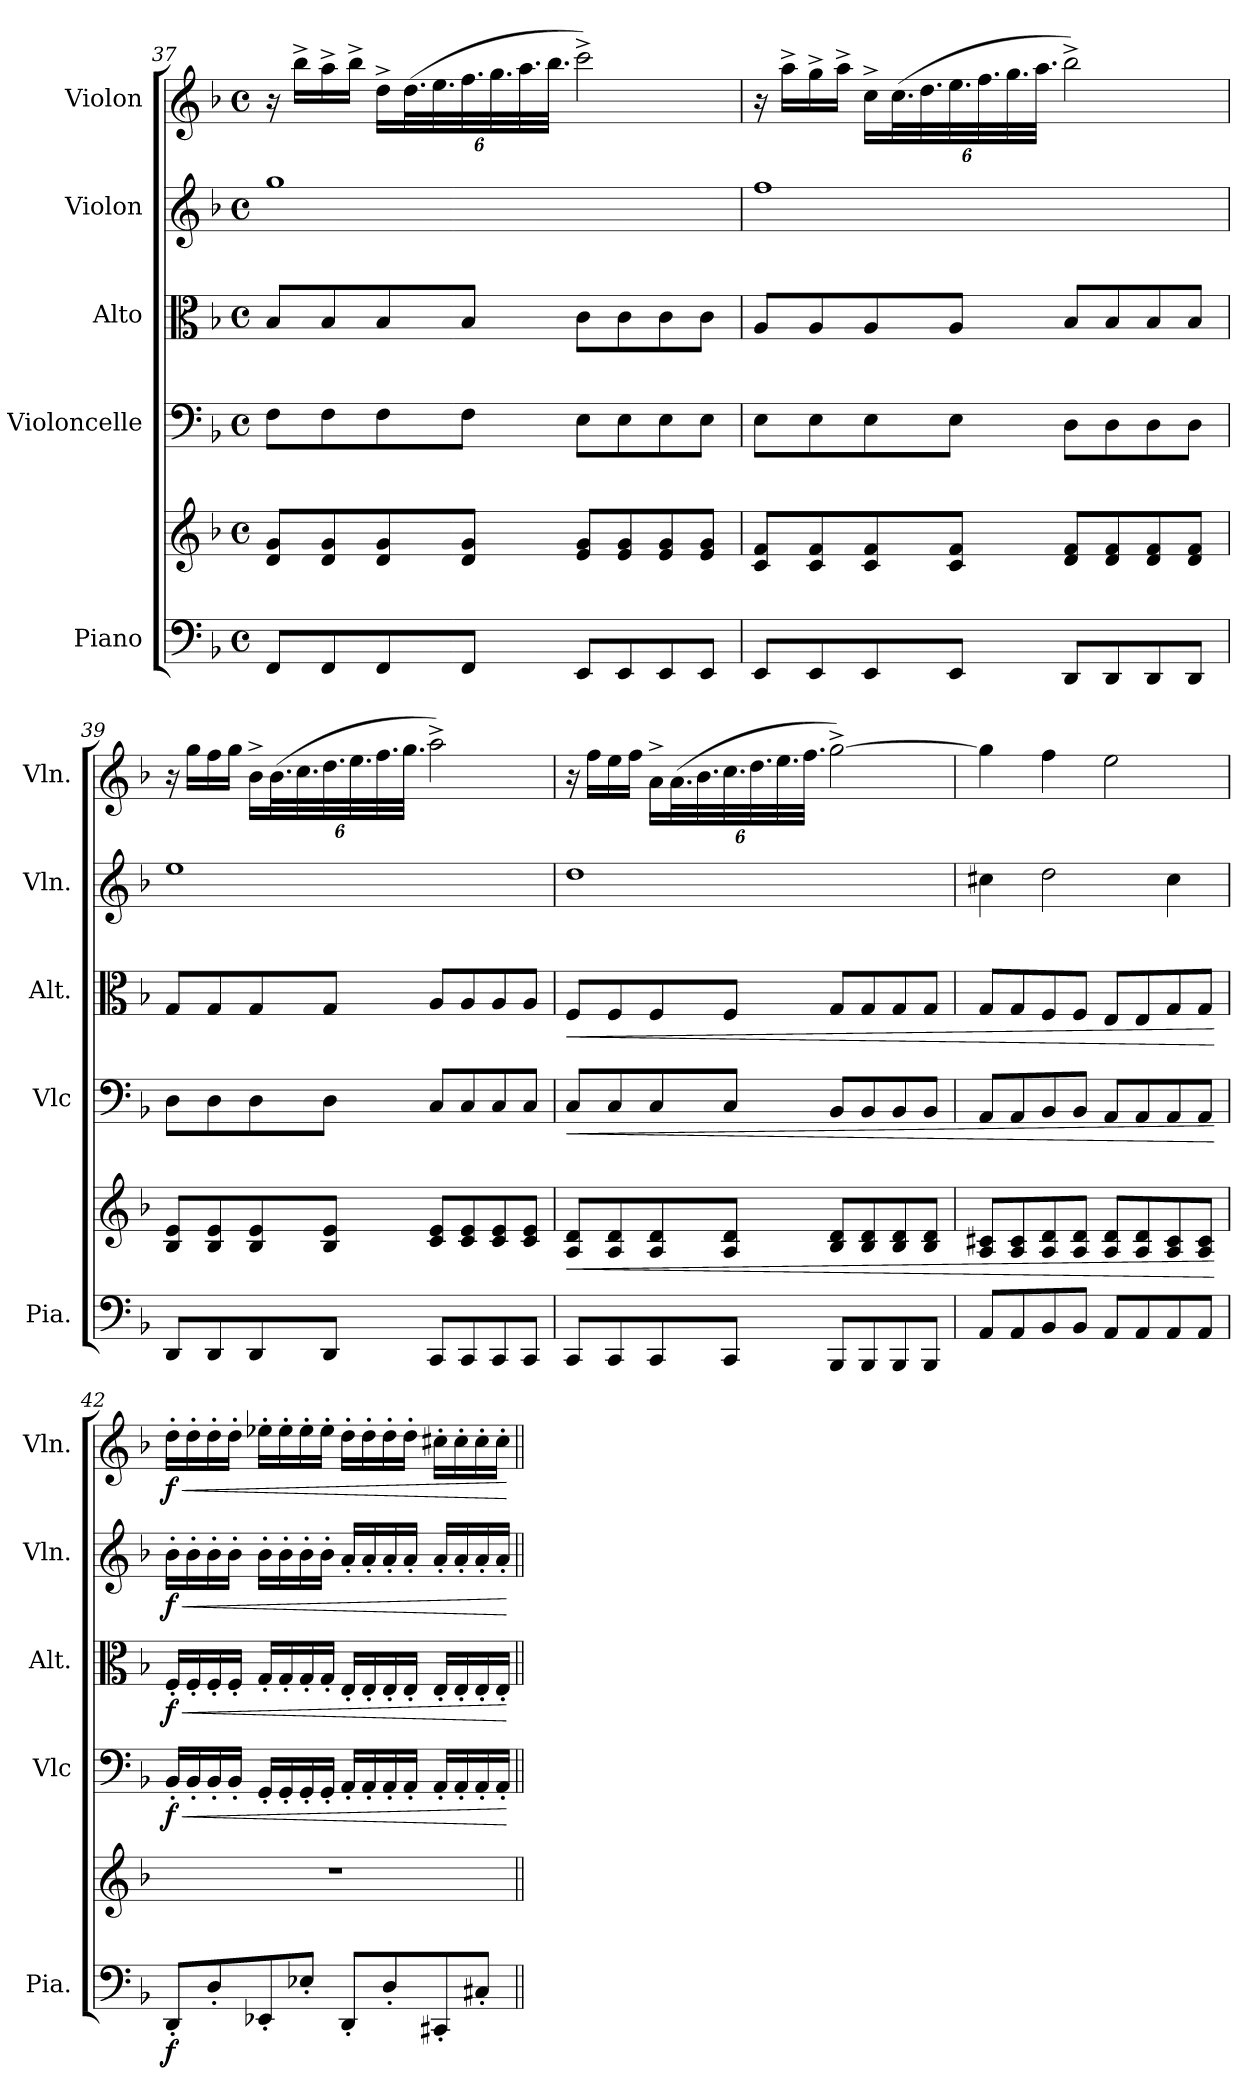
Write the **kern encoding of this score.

**kern	**kern	**dynam	**kern	**dynam	**kern	**dynam	**kern	**dynam	**kern	**dynam
*part5	*part5	*part5	*part4	*part4	*part3	*part3	*part2	*part2	*part1	*part1
*staff6	*staff5	*staff5/6	*staff4	*staff4	*staff3	*staff3	*staff2	*staff2	*staff1	*staff1
*I"Piano	*	*	*I"Violoncelle	*	*I"Alto	*	*I"Violon	*	*I"Violon	*
*I'Pia.	*	*	*I'Vlc	*	*I'Alt.	*	*I'Vln.	*	*I'Vln.	*
!!LO:LB:g=z
*clefF4	*clefG2	*	*clefF4	*	*clefC3	*	*clefG2	*	*clefG2	*
*k[b-]	*k[b-]	*	*k[b-]	*	*k[b-]	*	*k[b-]	*	*k[b-]	*
*M4/4	*M4/4	*	*M4/4	*	*M4/4	*	*M4/4	*	*M4/4	*
*met(c)	*met(c)	*	*met(c)	*	*met(c)	*	*met(c)	*	*met(c)	*
=37	=37	=37	=37	=37	=37	=37	=37	=37	=37	=37
8FF/L	8d/ 8g/L	.	8F\L	.	8B-/L	.	1gg	.	16r	.
.	.	.	.	.	.	.	.	.	16bb-^\LL	.
8FF/	8d/ 8g/	.	8F\	.	8B-/	.	.	.	16aa^\	.
.	.	.	.	.	.	.	.	.	16bb-^\JJ	.
8FF/	8d/ 8g/	.	8F\	.	8B-/	.	.	.	16dd^\LL	.
*	*	*	*	*	*	*	*	*	*Xbrackettup	*
.	.	.	.	.	.	.	.	.	(48.dd\L	.
.	.	.	.	.	.	.	.	.	48.ee\	.
8FF/J	8d/ 8g/J	.	8F\J	.	8B-/J	.	.	.	48.ff\	.
.	.	.	.	.	.	.	.	.	48.gg\	.
.	.	.	.	.	.	.	.	.	48.aa\	.
.	.	.	.	.	.	.	.	.	48.bb-\JJJ	.
8EE/L	8e/ 8g/L	.	8E\L	.	8c\L	.	.	.	2ccc^\)	.
8EE/	8e/ 8g/	.	8E\	.	8c\	.	.	.	.	.
8EE/	8e/ 8g/	.	8E\	.	8c\	.	.	.	.	.
8EE/J	8e/ 8g/J	.	8E\J	.	8c\J	.	.	.	.	.
=38	=38	=38	=38	=38	=38	=38	=38	=38	=38	=38
8EE/L	8c/ 8f/L	.	8E\L	.	8A/L	.	1ff	.	16r	.
.	.	.	.	.	.	.	.	.	16aa^\LL	.
8EE/	8c/ 8f/	.	8E\	.	8A/	.	.	.	16gg^\	.
.	.	.	.	.	.	.	.	.	16aa^\JJ	.
8EE/	8c/ 8f/	.	8E\	.	8A/	.	.	.	16cc^\LL	.
.	.	.	.	.	.	.	.	.	(48.cc\L	.
.	.	.	.	.	.	.	.	.	48.dd\	.
8EE/J	8c/ 8f/J	.	8E\J	.	8A/J	.	.	.	48.ee\	.
.	.	.	.	.	.	.	.	.	48.ff\	.
.	.	.	.	.	.	.	.	.	48.gg\	.
.	.	.	.	.	.	.	.	.	48.aa\JJJ	.
8DD/L	8d/ 8f/L	.	8D\L	.	8B-/L	.	.	.	2bb-^\)	.
8DD/	8d/ 8f/	.	8D\	.	8B-/	.	.	.	.	.
8DD/	8d/ 8f/	.	8D\	.	8B-/	.	.	.	.	.
8DD/J	8d/ 8f/J	.	8D\J	.	8B-/J	.	.	.	.	.
!!LO:PB:g=z
=39	=39	=39	=39	=39	=39	=39	=39	=39	=39	=39
8DD/L	8B-/ 8e/L	.	8D\L	.	8G/L	.	1ee	.	16r	.
.	.	.	.	.	.	.	.	.	16gg\LL	.
8DD/	8B-/ 8e/	.	8D\	.	8G/	.	.	.	16ff\	.
.	.	.	.	.	.	.	.	.	16gg\JJ	.
8DD/	8B-/ 8e/	.	8D\	.	8G/	.	.	.	16b-^\LL	.
.	.	.	.	.	.	.	.	.	(48.b-\L	.
.	.	.	.	.	.	.	.	.	48.cc\	.
8DD/J	8B-/ 8e/J	.	8D\J	.	8G/J	.	.	.	48.dd\	.
.	.	.	.	.	.	.	.	.	48.ee\	.
.	.	.	.	.	.	.	.	.	48.ff\	.
.	.	.	.	.	.	.	.	.	48.gg\JJJ	.
8CC/L	8c/ 8e/L	.	8C/L	.	8A/L	.	.	.	2aa^\)	.
8CC/	8c/ 8e/	.	8C/	.	8A/	.	.	.	.	.
8CC/	8c/ 8e/	.	8C/	.	8A/	.	.	.	.	.
8CC/J	8c/ 8e/J	.	8C/J	.	8A/J	.	.	.	.	.
=40	=40	=40	=40	=40	=40	=40	=40	=40	=40	=40
!	!	!LO:HP:b	!	!LO:HP:b	!	!LO:HP:b	!	!	!	!
8CC/L	8A/ 8d/L	<	8C/L	<	8F/L	<	1dd	.	16r	.
.	.	.	.	.	.	.	.	.	16ff\LL	.
8CC/	8A/ 8d/	.	8C/	.	8F/	.	.	.	16ee\	.
.	.	.	.	.	.	.	.	.	16ff\JJ	.
8CC/	8A/ 8d/	.	8C/	.	8F/	.	.	.	16a^\LL	.
.	.	.	.	.	.	.	.	.	(48.a\L	.
.	.	.	.	.	.	.	.	.	48.b-\	.
8CC/J	8A/ 8d/J	.	8C/J	.	8F/J	.	.	.	48.cc\	.
.	.	.	.	.	.	.	.	.	48.dd\	.
.	.	.	.	.	.	.	.	.	48.ee\	.
.	.	.	.	.	.	.	.	.	48.ff\JJJ	.
8BBB-/L	8B-/ 8d/L	.	8BB-/L	.	8G/L	.	.	.	[2gg^\)	.
8BBB-/	8B-/ 8d/	.	8BB-/	.	8G/	.	.	.	.	.
8BBB-/	8B-/ 8d/	.	8BB-/	.	8G/	.	.	.	.	.
8BBB-/J	8B-/ 8d/J	.	8BB-/J	.	8G/J	.	.	.	.	.
=41	=41	=41	=41	=41	=41	=41	=41	=41	=41	=41
8AA/L	8A/ 8c#X/L	.	8AA/L	.	8G/L	.	4cc#X\	.	4gg\]	.
8AA/	8A/ 8c#/	.	8AA/	.	8G/	.	.	.	.	.
8BB-/	8A/ 8d/	.	8BB-/	.	8F/	.	2dd\	.	4ff\	.
8BB-/J	8A/ 8d/J	.	8BB-/J	.	8F/J	.	.	.	.	.
8AA/L	8A/ 8d/L	.	8AA/L	.	8E/L	.	.	.	2ee\	.
8AA/	8A/ 8d/	.	8AA/	.	8E/	.	.	.	.	.
8AA/	8A/ 8c#/	.	8AA/	.	8G/	.	4cc#\	.	.	.
8AA/J	8A/ 8c#/J	.	8AA/J	.	8G/J	.	.	.	.	.
.	.	[	.	[	.	[	.	.	.	.
!!LO:LB:g=z
=42	=42	=42	=42	=42	=42	=42	=42	=42	=42	=42
!	!	!LO:DY:b=2	!	!LO:HP:b	!	!LO:HP:b	!	!LO:HP:b	!	!LO:HP:b
!	!	!	!	!LO:DY:n=1:b	!	!LO:DY:n=1:b	!	!LO:DY:n=1:b	!	!LO:DY:n=1:b
8DD'/L	1r	f	16BB-'/LL	< f	16F'/LL	< f	16b-'\LL	< f	16dd'\LL	< f
.	.	.	16BB-'/	.	16F'/	.	16b-'\	.	16dd'\	.
8D'/	.	.	16BB-'/	.	16F'/	.	16b-'\	.	16dd'\	.
.	.	.	16BB-'/JJ	.	16F'/JJ	.	16b-'\JJ	.	16dd'\JJ	.
8EE-X'/	.	.	16GG'/LL	.	16G'/LL	.	16b-'\LL	.	16ee-X'\LL	.
.	.	.	16GG'/	.	16G'/	.	16b-'\	.	16ee-'\	.
8E-X'/J	.	.	16GG'/	.	16G'/	.	16b-'\	.	16ee-'\	.
.	.	.	16GG'/JJ	.	16G'/JJ	.	16b-'\JJ	.	16ee-'\JJ	.
8DD'/L	.	.	16AA'/LL	.	16E'/LL	.	16a'/LL	.	16dd'\LL	.
.	.	.	16AA'/	.	16E'/	.	16a'/	.	16dd'\	.
8D'/	.	.	16AA'/	.	16E'/	.	16a'/	.	16dd'\	.
.	.	.	16AA'/JJ	.	16E'/JJ	.	16a'/JJ	.	16dd'\JJ	.
8CC#X'/	.	.	16AA'/LL	.	16E'/LL	.	16a'/LL	.	16cc#X'\LL	.
.	.	.	16AA'/	.	16E'/	.	16a'/	.	16cc#'\	.
8C#X'/J	.	.	16AA'/	.	16E'/	.	16a'/	.	16cc#'\	.
.	.	.	16AA'/JJ	.	16E'/JJ	.	16a'/JJ	.	16cc#'\JJ	.
.	.	.	.	[	.	[	.	[	.	[
=||	=||	=||	=||	=||	=||	=||	=||	=||	=||	=||
*-	*-	*-	*-	*-	*-	*-	*-	*-	*-	*-
